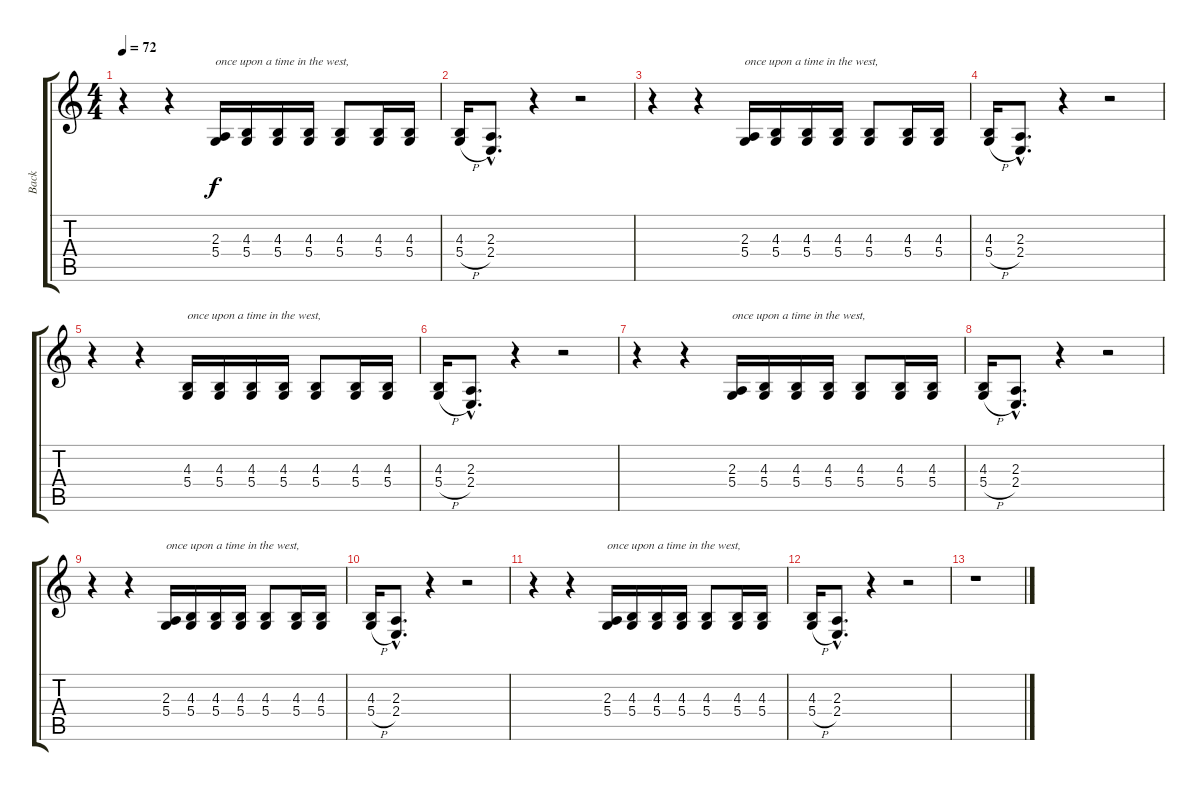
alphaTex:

\track ("Back" "Back") {instrument recorder}
\staff {score tabs}
\tuning (E4 B3 G3 D3 A2 E2) {hide}
\ts (4 4)
\tempo 72
\clef g2
\ks c
r.4{dy f} r.4 (2.3 5.4).16{txt "once upon a time in the west,"} (4.3 5.4).16 (4.3 5.4).16 (4.3 5.4).16 (4.3 5.4).8 (4.3 5.4).16 (4.3 5.4).16 |
(4.3 5.4{h}).16 (2.3{hac} 2.4{hac}).8{d} r.4 r.2 |
r.4 r.4 (2.3 5.4).16{txt "once upon a time in the west,"} (4.3 5.4).16 (4.3 5.4).16 (4.3 5.4).16 (4.3 5.4).8 (4.3 5.4).16 (4.3 5.4).16 |
(4.3 5.4{h}).16 (2.3{hac} 2.4{hac}).8{d} r.4 r.2 |
r.4 r.4 (4.3 5.4).16{txt "once upon a time in the west,"} (4.3 5.4).16 (4.3 5.4).16 (4.3 5.4).16 (4.3 5.4).8 (4.3 5.4).16 (4.3 5.4).16 |
(4.3 5.4{h}).16 (2.3{hac} 2.4{hac}).8{d} r.4 r.2 |
r.4{volume 10} r.4 (2.3 5.4).16{txt "once upon a time in the west,"} (4.3 5.4).16 (4.3 5.4).16 (4.3 5.4).16 (4.3 5.4).8 (4.3 5.4).16 (4.3 5.4).16 |
(4.3 5.4{h}).16 (2.3{hac} 2.4{hac}).8{d} r.4 r.2 |
r.4{volume 7} r.4 (2.3 5.4).16{txt "once upon a time in the west,"} (4.3 5.4).16 (4.3 5.4).16 (4.3 5.4).16 (4.3 5.4).8 (4.3 5.4).16 (4.3 5.4).16 |
(4.3 5.4{h}).16 (2.3{hac} 2.4{hac}).8{d} r.4 r.2 |
r.4{volume 4} r.4 (2.3 5.4).16{txt "once upon a time in the west,"} (4.3 5.4).16 (4.3 5.4).16 (4.3 5.4).16 (4.3 5.4).8 (4.3 5.4).16 (4.3 5.4).16 |
(4.3 5.4{h}).16 (2.3{hac} 2.4{hac}).8{d} r.4 r.2 |
r.1{volume 0}
